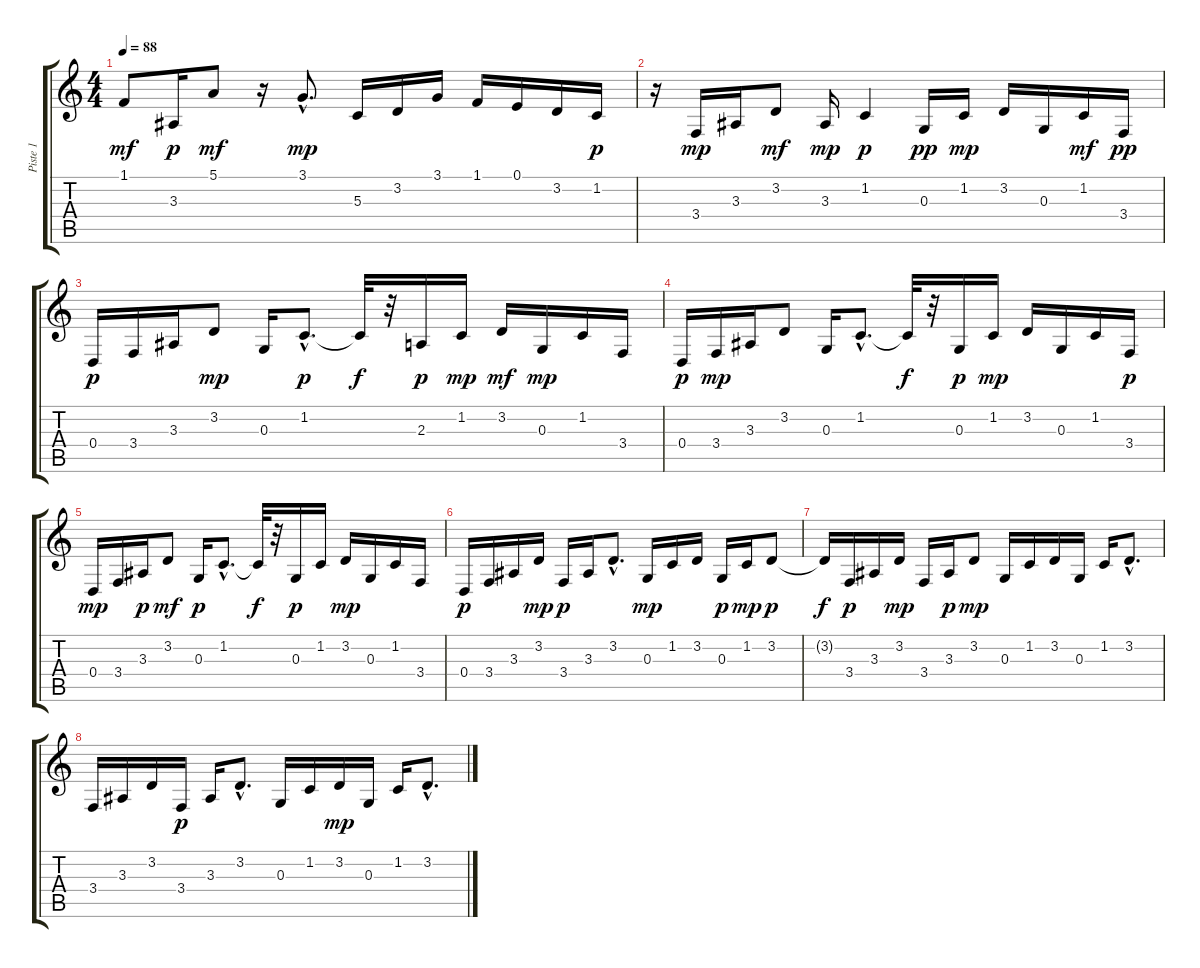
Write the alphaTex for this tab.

\track ("Piste 1" "Piste 1") {instrument electricgrandpiano}
\staff {score tabs}
\tuning (E4 B3 G3 D3 A2 E2) {hide}
\ts (4 4)
\tempo 88
\clef g2
\ks c
1.1.8{dy mf} 3.3.16{dy p} 5.1.8{dy mf} r.16 3.1{hac}.8{d dy mp} 5.3.16 3.2.16 3.1.16 1.1.16 0.1.16 3.2.16 1.2.16{dy p} |
r.16 3.4.16{dy mp} 3.3.16 3.2.8{dy mf} 3.3.16{dy mp} 1.2.4{dy p} 0.3.16{dy pp} 1.2.16{dy mp} 3.2.16 0.3.16 1.2.16{dy mf} 3.4.16{dy pp} |
0.4.16{dy p} 3.4.16 3.3.16 3.2.8{dy mp} 0.3.16 1.2{hac}.8{d dy p} 1.2{t}.32{dy f} r.32 2.3.16{dy p} 1.2.16{dy mp} 3.2.16{dy mf} 0.3.16{dy mp} 1.2.16 3.4.16 |
0.4.16{dy p} 3.4.16{dy mp} 3.3.16 3.2.8 0.3.16 1.2{hac}.8{d} 1.2{t}.32{dy f} r.32 0.3.16{dy p} 1.2.16{dy mp} 3.2.16 0.3.16 1.2.16 3.4.16{dy p} |
0.4.16{dy mp} 3.4.16 3.3.16{dy p} 3.2.8{dy mf} 0.3.16{dy p} 1.2{hac}.8{d} 1.2{t}.32{dy f} r.32 0.3.16{dy p} 1.2.16 3.2.16{dy mp} 0.3.16 1.2.16 3.4.16 |
0.4.16{dy p} 3.4.16 3.3.16 3.2.16{dy mp} 3.4.16{dy p} 3.3.16 3.2{hac}.8{d} 0.3.16{dy mp} 1.2.16 3.2.16 0.3.16{dy p} 1.2.16{dy mp} 3.2.8{dy p} |
3.2{t}.16{dy f} 3.4.16{dy p} 3.3.16 3.2.16{dy mp} 3.4.16 3.3.16{dy p} 3.2.8{dy mp} 0.3.16 1.2.16 3.2.16 0.3.16 1.2.16 3.2{hac}.8{d} |
3.4.16 3.3.16 3.2.16 3.4.16{dy p} 3.3.16 3.2{hac}.8{d} 0.3.16 1.2.16 3.2.16{dy mp} 0.3.16 1.2.16 3.2{hac}.8{d}
